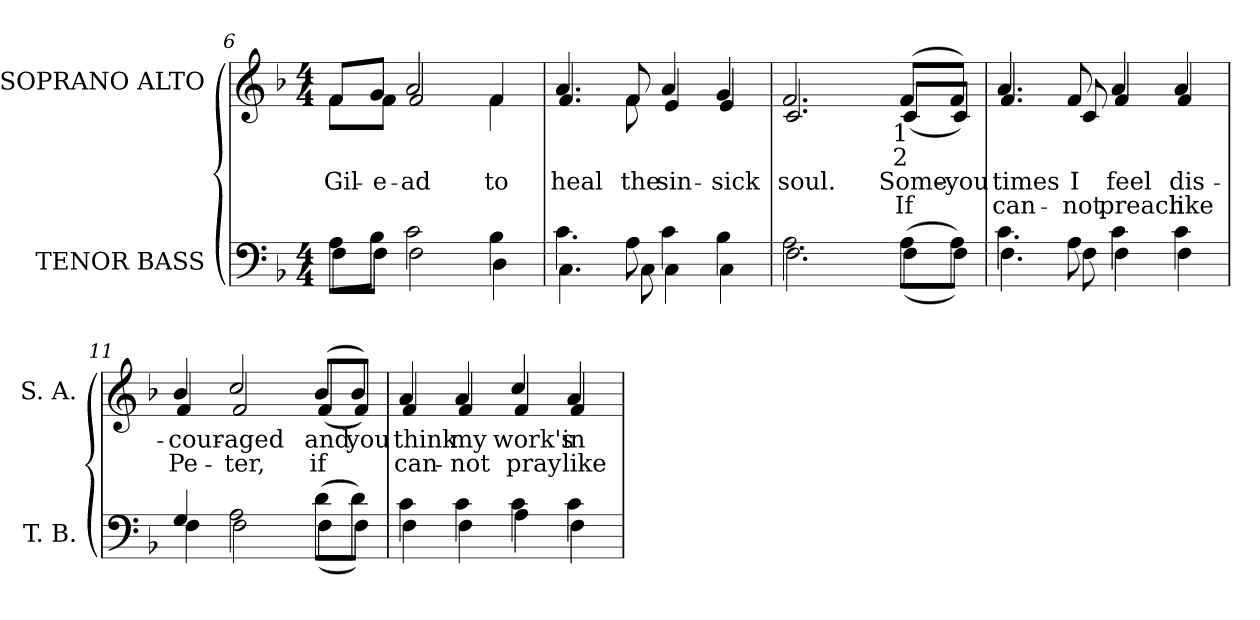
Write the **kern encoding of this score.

**kern	**kern	**text	**text
*part2	*part1	*part1	*part1
*staff2	*staff1	*staff1	*staff1
*I"TENOR BASS	*I"SOPRANO ALTO	*	*
*I'T. B.	*I'S. A.	*	*
*clefF4	*clefG2	*	*
*k[b-]	*k[b-]	*	*
*F:	*F:	*	*
*M4/4	*M4/4	*	*
=6	=6	=6	=6
*^	*	*	*
!	!	!	!LO:LY:b:color=#000000	!
*	*	*^	*	*
8Ai\L	8Fi\L	8fi/L	8fi\L	Gil-	.
!	!	!	!	!LO:LY:b:color=#000000	!
8B-i\J	8Fi\J	8gi/J	8fi\J	-e-	.
!	!	!	!	!LO:LY:b:color=#000000	!
2ci\	2Fi\	2ai/	2fi/	-ad	.
!	!	!	!	!LO:LY:b:color=#000000	!
4B-i\	4Di\	4fi/	4fi\	to	.
!!LO:LB:g=z	!!
=7	=7	=7	=7	=7	=7
!	!	!	!	!LO:LY:b:color=#000000	!
4.ci\	4.Ci\	4.ai/	4.fi/	heal	.
!	!	!	!	!LO:LY:b:color=#000000	!
8Ai\	8Ci\	8fi/	8fi\	the	.
!	!	!	!	!LO:LY:b:color=#000000	!
4ci\	4Ci\	4ai/	4ei/	sin-	.
!	!	!	!	!LO:LY:b:color=#000000	!
4B-i\	4Ci\	4gi/	4ei/	-sick	.
=8	=8	=8	=8	=8	=8
!	!	!	!	!LO:LY:b:color=#000000	!
2.Ai\	2.Fi\	2.fi/	2.ci/	soul.	.
=9-	=9-	=9-	=9-	=9-	=9-
!	!	!LO:TX:b:cj:t=1	!	!	!
!	!	!LO:TX:b:cj:t=2	!	!	!
!	!	!	!	!LO:LY:b:color=#000000	!LO:LY:b:color=#000000
(8Ai\L	(8Fi\L	(8fi/L	(8ci/L	Some-	If
!	!	!	!	!LO:LY:b:color=#000000	!
8Ai\J)	8Fi\J)	8fi/J)	8ci/J)	you	.
=10	=10	=10	=10	=10	=10
!	!	!	!	!LO:LY:b:color=#000000	!LO:LY:b:color=#000000
4.ci\	4.Fi\	4.ai/	4.fi/	-times	can-
!	!	!	!	!LO:LY:b:color=#000000	!LO:LY:b:color=#000000
8Ai\	8Fi\	8fi/	8ci/	I	-not
!	!	!	!	!LO:LY:b:color=#000000	!LO:LY:b:color=#000000
4ci\	4Fi\	4ai/	4fi/	feel	preach
!	!	!	!	!LO:LY:b:color=#000000	!LO:LY:b:color=#000000
4ci\	4Fi\	4ai/	4fi/	dis-	like
!!LO:LB:g=z	!!
=11	=11	=11	=11	=11	=11
!	!	!	!	!LO:LY:b:color=#000000	!LO:LY:b:color=#000000
4Gi/	4Fi\	4b-i/	4fi/	-cour-	Pe-
!	!	!	!	!LO:LY:b:color=#000000	!LO:LY:b:color=#000000
2Ai\	2Fi\	2cci/	2fi/	-aged	-ter,
!	!	!	!	!LO:LY:b:color=#000000	!LO:LY:b:color=#000000
(8di\L	(8Fi\L	(8b-i/L	(8fi/L	and	if
!	!	!	!	!LO:LY:b:color=#000000	!
8di\J)	8Fi\J)	8b-i/J)	8fi/J)	you	.
=12	=12	=12	=12	=12	=12
!	!	!	!	!LO:LY:b:color=#000000	!LO:LY:b:color=#000000
4ci\	4Fi\	4ai/	4fi/	think	can-
!	!	!	!	!LO:LY:b:color=#000000	!LO:LY:b:color=#000000
4ci\	4Fi\	4ai/	4fi/	my	-not
!	!	!	!	!LO:LY:b:color=#000000	!LO:LY:b:color=#000000
4ci\	4Ai\	4cci/	4fi/	work's	pray
!	!	!	!	!LO:LY:b:color=#000000	!LO:LY:b:color=#000000
4ci\	4Fi\	4ai/	4fi/	in	like
*v	*v	*	*	*	*
*	*v	*v	*	*
=	=	=	=
*-	*-	*-	*-
